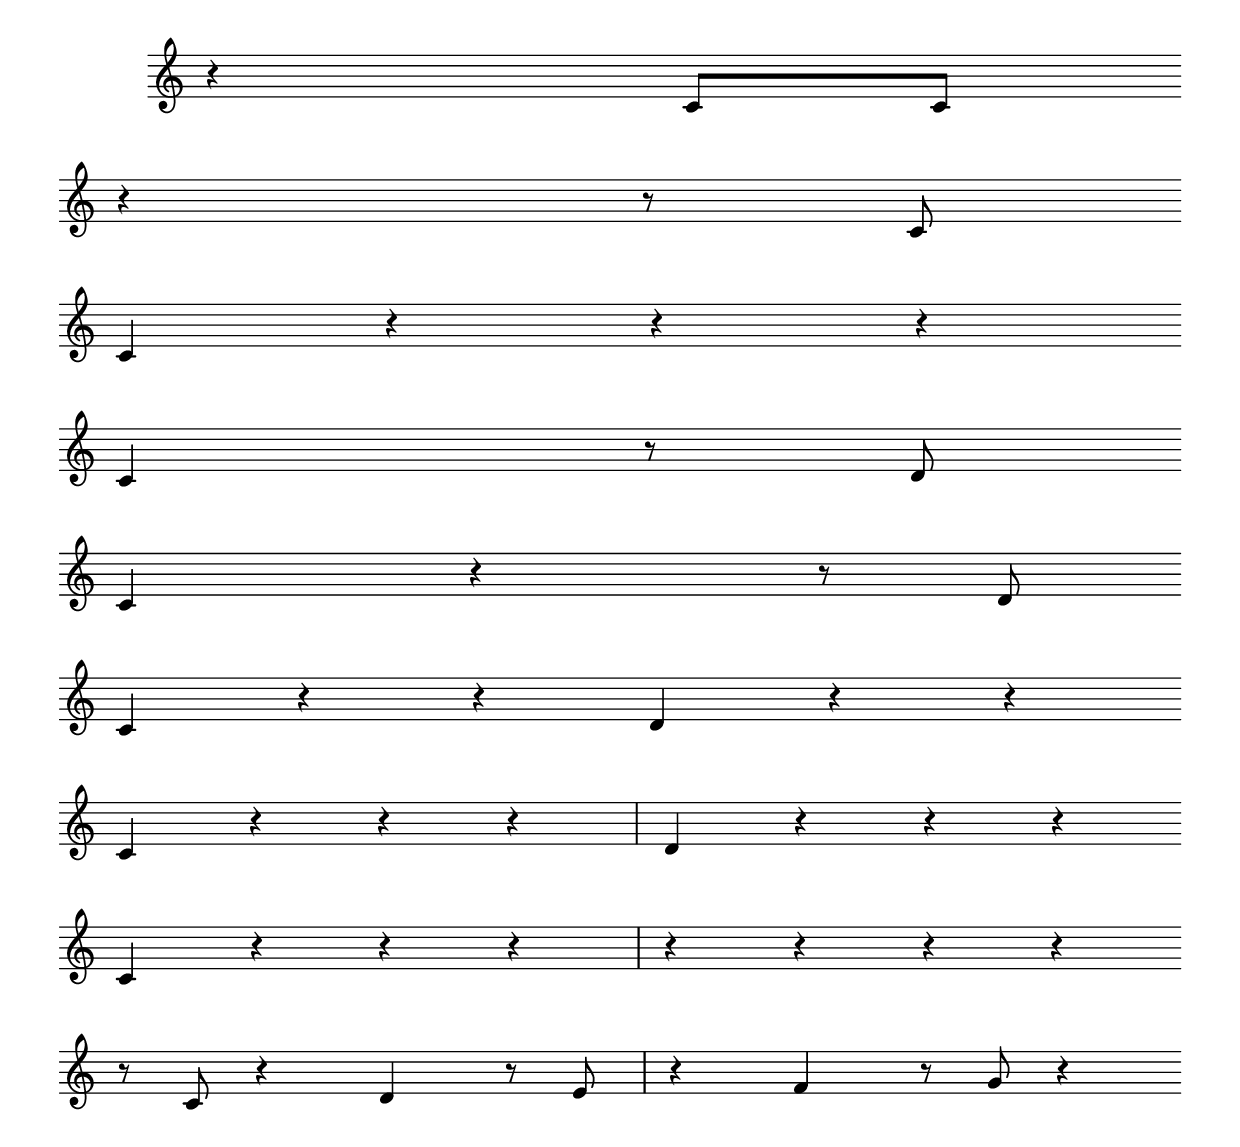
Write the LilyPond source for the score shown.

#(ly:set-option 'midi-extension "mid")
\version "2.12.3"
\include "english.ly"
\header{ 
}
%{
-- SS |

-- -S |

S - - - | 

S -R |

S -- -R |

S - - R - - |

S - - - | R - - - |

S - - - | - - - - |

-S -- R- -G | -- m- -P -- |

%}
melody = {
\once \override Staff.TimeSignature #'stencil = ##f
\clef treble
\key c 
\major
\cadenzaOn
  r4 c'8[ c'8] \bar "|" \bar "" \break 
  r4 r8 c'8 \bar "|" \bar "" \break 
  c'4 r4 r4 r4 \bar "|" \bar "" \break 
  c'4 r8 d'8 \bar "|" \bar "" \break 
  c'4 r4 r8 d'8 \bar "|" \bar "" \break 
  c'4 r4 r4 d'4 r4 r4 \bar "|" \bar "" \break 
  c'4 r4 r4 r4 \bar "|"  d'4 r4 r4 r4 \bar "|" \bar "" \break 
  c'4 r4 r4 r4 \bar "|"  r4 r4 r4 r4 \bar "|" \bar "" \break 
  r8 c'8 r4 d'4 r8 e'8 \bar "|"  r4 f'4 r8 g'8 r4 \bar "|" \bar "" \break 
 }
text = \lyricmode {
                  
}
\score{

<<
\new Voice = "one" {
\melody
}
\new Lyrics \lyricsto "one" \text
>>
\layout {
\context {
\Score
}
}
\midi {
\context {
\Score
tempoWholesPerMinute = #(ly:make-moment 200 4)
}
}
}